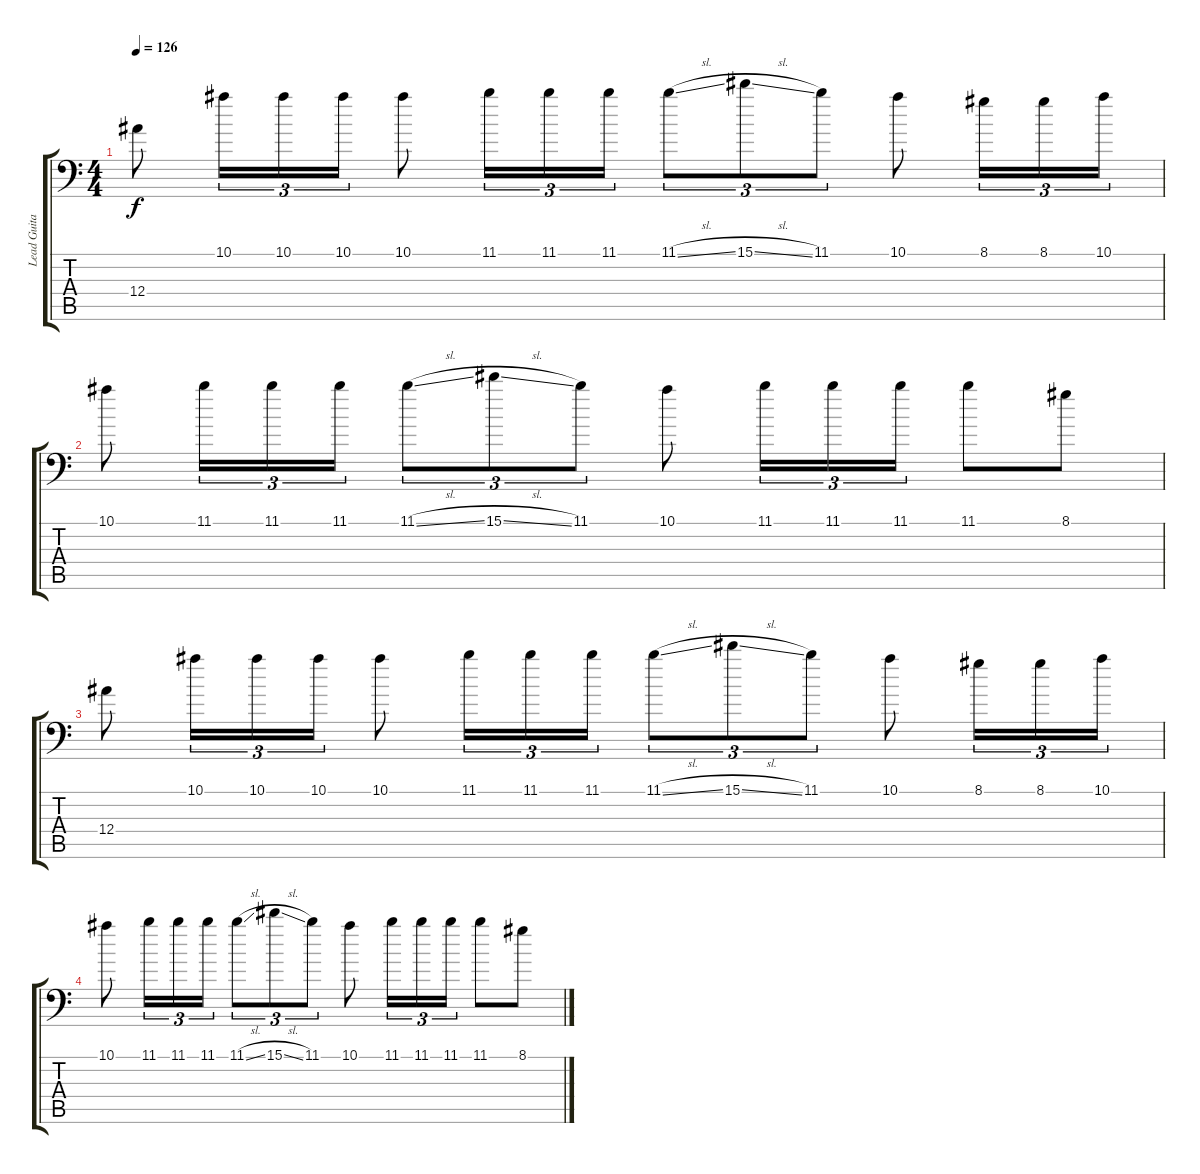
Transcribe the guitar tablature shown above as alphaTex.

\track ("Lead Guitar" "Lead Guita") {instrument overdrivenguitar}
\staff {score tabs}
\tuning (C4 G3 Eb3 Bb2 F2 Bb1) {hide}
\ts (4 4)
\tempo 126
\clef f4
\ks c
12.4.8{dy f} 10.1.16{tu (3 2)} 10.1.16{tu (3 2)} 10.1.16{tu (3 2)} 10.1.8 11.1.16{tu (3 2)} 11.1.16{tu (3 2)} 11.1.16{tu (3 2)} 11.1{sl}.8{tu (3 2)} 15.1{sl}.8{tu (3 2)} 11.1.8{tu (3 2)} 10.1.8 8.1.16{tu (3 2)} 8.1.16{tu (3 2)} 10.1.16{tu (3 2)} |
10.1.8 11.1.16{tu (3 2)} 11.1.16{tu (3 2)} 11.1.16{tu (3 2)} 11.1{sl}.8{tu (3 2)} 15.1{sl}.8{tu (3 2)} 11.1.8{tu (3 2)} 10.1.8 11.1.16{tu (3 2)} 11.1.16{tu (3 2)} 11.1.16{tu (3 2)} 11.1.8 8.1.8 |
12.4.8 10.1.16{tu (3 2)} 10.1.16{tu (3 2)} 10.1.16{tu (3 2)} 10.1.8 11.1.16{tu (3 2)} 11.1.16{tu (3 2)} 11.1.16{tu (3 2)} 11.1{sl}.8{tu (3 2)} 15.1{sl}.8{tu (3 2)} 11.1.8{tu (3 2)} 10.1.8 8.1.16{tu (3 2)} 8.1.16{tu (3 2)} 10.1.16{tu (3 2)} |
10.1.8 11.1.16{tu (3 2)} 11.1.16{tu (3 2)} 11.1.16{tu (3 2)} 11.1{sl}.8{tu (3 2)} 15.1{sl}.8{tu (3 2)} 11.1.8{tu (3 2)} 10.1.8 11.1.16{tu (3 2)} 11.1.16{tu (3 2)} 11.1.16{tu (3 2)} 11.1.8 8.1.8
